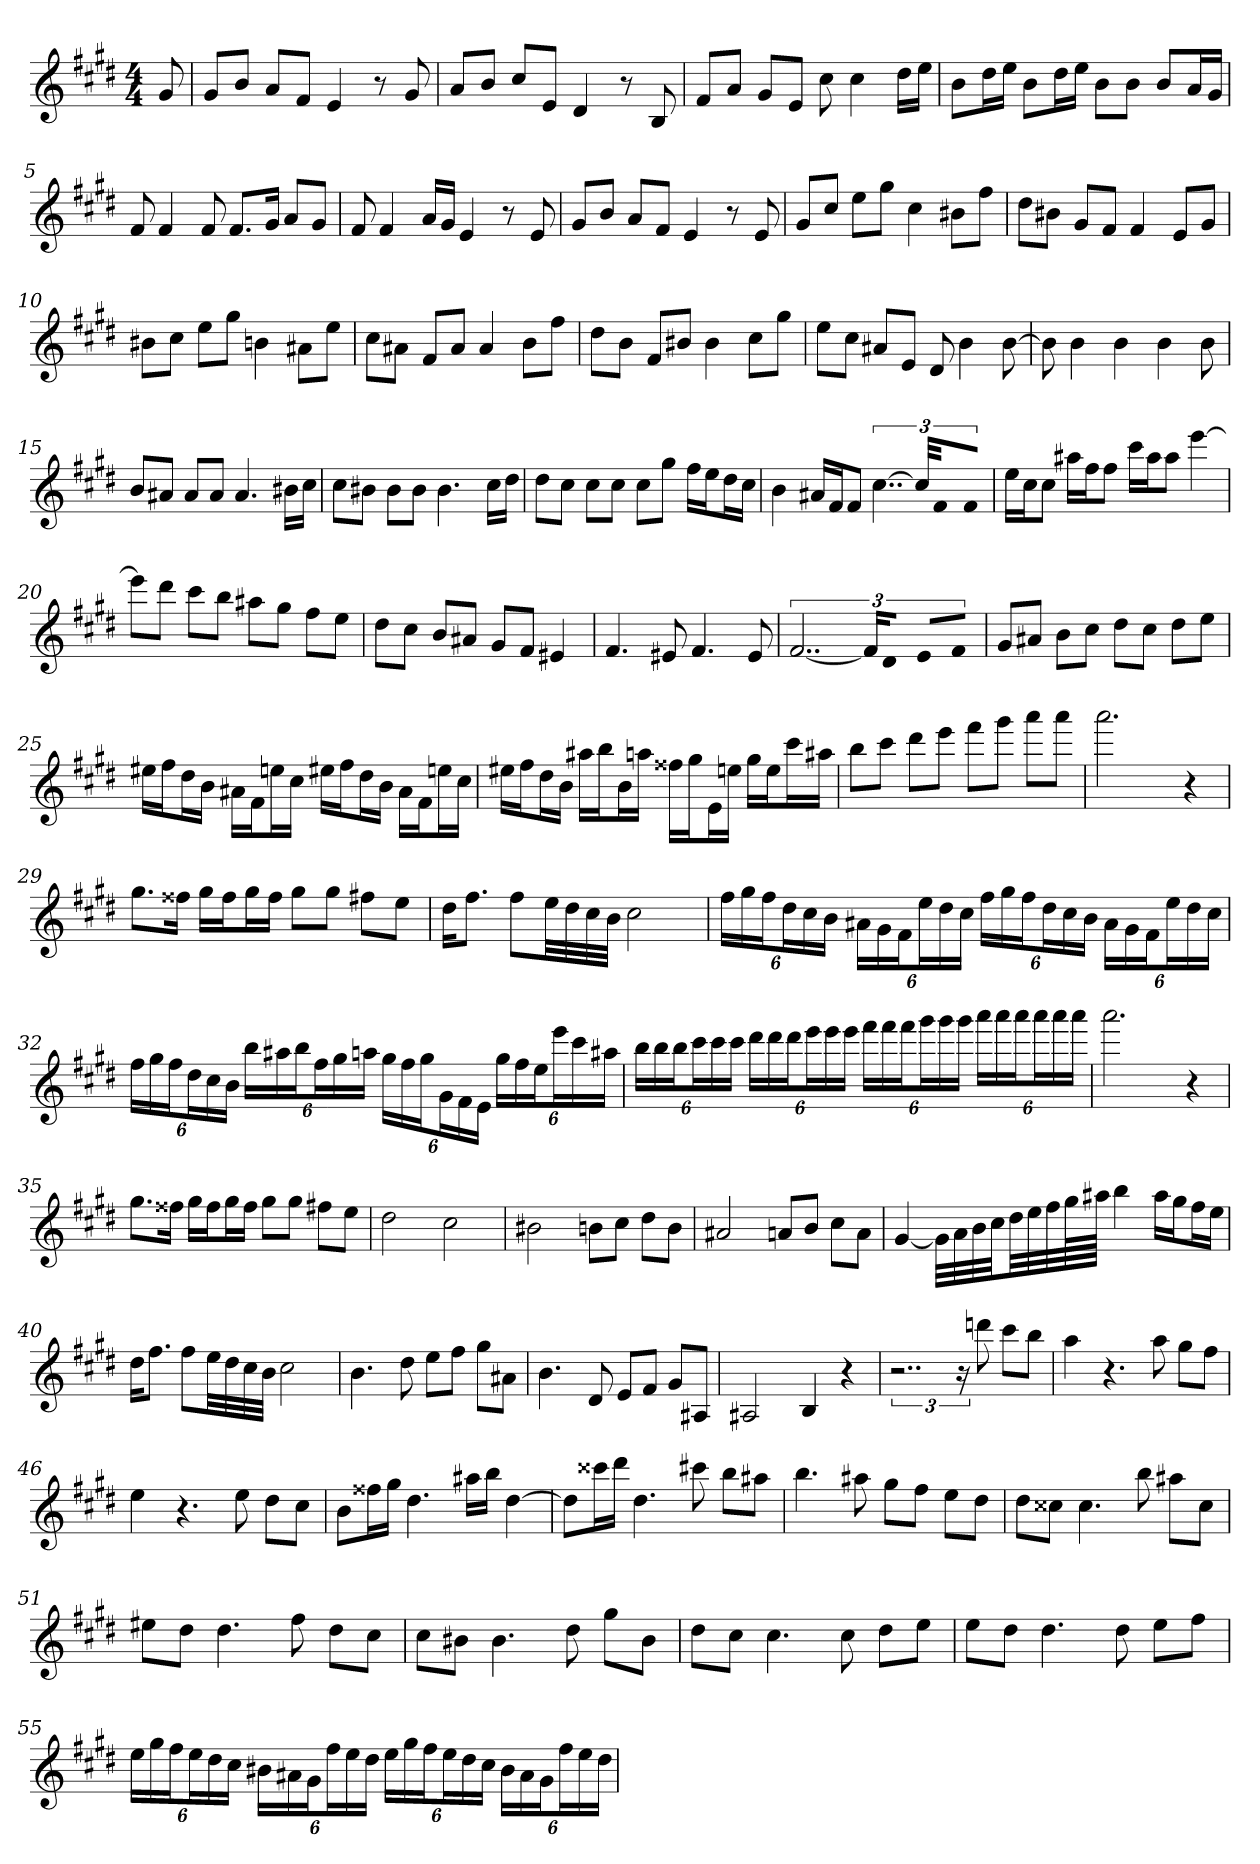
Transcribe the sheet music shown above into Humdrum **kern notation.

**kern
*part1
*staff1
*k[f#c#g#d#]
*E:
*M4/4
*MM152
=
8g#
=1
8g#L
8bJ
8aL
8f#J
4e
8r
8g#
=2
8aL
8bJ
8cc#L
8eJ
4d#
8r
8B
=3
8f#L
8aJ
8g#L
8eJ
8cc#
4cc#
16dd#LL
16eeJJ
=4
8bL
16dd#L
16eeJJ
8bL
16dd#L
16eeJJ
8bL
8bJ
8bL
16aL
16g#JJ
=5
8f#
4f#
8f#
8.f#L
16g#Jk
8aL
8g#J
=6
8f#
4f#
16aLL
16g#JJ
4e
8r
8e
=7
8g#L
8bJ
8aL
8f#J
4e
8r
8e
=8
8g#L
8cc#J
8eeL
8gg#J
4cc#
8b#XL
8ff#J
=9
8dd#L
8b#XJ
8g#L
8f#J
4f#
8eL
8g#J
=10
8b#XL
8cc#J
8eeL
8gg#J
4bn
8a#XL
8eeJ
=11
8cc#L
8a#XJ
8f#L
8a#J
4a#
8bL
8ff#J
=12
8dd#L
8bJ
8f#L
8b#XJ
4b#
8cc#L
8gg#J
=13
8eeL
8cc#J
8a#XL
8eJ
8d#
4b
[8b
=14
8b]
4b
4b
4b
8b
=15
8bL
8a#XJ
8a#L
8a#J
4.a#
16b#XLL
16cc#JJ
=16
8cc#L
8b#XJ
8b#L
8b#J
4.b#
16cc#LL
16dd#JJ
=17
8dd#L
8cc#J
8cc#L
8cc#J
8cc#L
8gg#J
16ff#LL
16eeJ
16dd#L
16cc#JJ
=18
4b
16a#XLL
16f#J
8f#J
[6..cc#
48cc#KLL]
16f#J
8f#J
=19
16eeLL
16cc#J
8cc#J
16aa#XLL
16ff#J
8ff#J
16ccc#LL
16aa#J
8aa#J
[4eee
=20
8eeeL]
8ddd#J
8ccc#L
8bbJ
8aa#XL
8gg#J
8ff#L
8eeJ
=21
8dd#L
8cc#J
8bL
8a#XJ
8g#L
8f#J
4e#X
=22
4.f#
8e#X
4.f#
8e#
=23
[3..f#
24f#KL]
8d#J
8eL
8f#J
=24
8g#L
8a#XJ
8bL
8cc#J
8dd#L
8cc#J
8dd#L
8eeJ
=25
16ee#XLL
16ff#J
16dd#L
16bJJ
16a#XLL
16f#J
16eenL
16cc#JJ
16ee#XLL
16ff#J
16dd#L
16bJJ
16a#LL
16f#J
16eenL
16cc#JJ
=26
16ee#XLL
16ff#J
16dd#L
16bJJ
16aa#XLL
16bbJ
16bL
16aanJJ
16ff##XLL
16gg#J
16eL
16eenJJ
16gg#LL
16eeJ
16ccc#L
16aa#XJJ
=27
8bbL
8ccc#J
8ddd#L
8eeeJ
8fff#L
8ggg#J
8aaaL
8aaaJ
=28
2.aaa
4r
=29
8.gg#L
16ff##XJk
16gg#LL
16ff##J
16gg#L
16ff##JJ
8gg#L
8gg#J
8ff#XL
8eeJ
=30
16dd#KL
8.ff#J
8ff#L
32eeLL
32dd#
32cc#
32bJJJ
2cc#
=31
24ff#LL
24gg#
24ff#J
24dd#L
24cc#
24bJJ
24a#XLL
24g#
24f#J
24eeL
24dd#
24cc#JJ
24ff#LL
24gg#
24ff#J
24dd#L
24cc#
24bJJ
24a#LL
24g#
24f#J
24eeL
24dd#
24cc#JJ
=32
24ff#LL
24gg#
24ff#J
24dd#L
24cc#
24bJJ
24bbLL
24aa#X
24bbJ
24ff#L
24gg#
24aanJJ
24gg#LL
24ff#
24gg#J
24g#L
24f#
24eJJ
24gg#LL
24ff#
24eeJ
24eeeL
24ccc#
24aa#XJJ
=33
24bbLL
24bb
24bbJ
24ccc#L
24ccc#
24ccc#JJ
24ddd#LL
24ddd#
24ddd#J
24eeeL
24eee
24eeeJJ
24fff#LL
24fff#
24fff#J
24ggg#L
24ggg#
24ggg#JJ
24aaaLL
24aaa
24aaaJ
24aaaL
24aaa
24aaaJJ
=34
2.aaa
4r
=35
8.gg#L
16ff##XJk
16gg#LL
16ff##J
16gg#L
16ff##JJ
8gg#L
8gg#J
8ff#XL
8eeJ
=36
2dd#
2cc#
=37
2b#X
8bnL
8cc#J
8dd#L
8bJ
=38
2a#X
8anL
8bJ
8cc#L
8aJ
=39
[4g#
32g#LLL]
32a
32b
32cc#JJ
32dd#LL
32ee
32ff#
64gg#L
64aa#XJJJJ
4bb
16aa#LL
16gg#J
16ff#L
16eeJJ
=40
16dd#KL
8.ff#J
8ff#L
32eeLL
32dd#
32cc#
32bJJJ
2cc#
=41
4.b
8dd#
8eeL
8ff#J
8gg#L
8a#XJ
=42
4.b
8d#
8eL
8f#J
8g#L
8A#XJ
=43
2A#X
4B
4r
=44
3..r
24r
8dddn
8ccc#L
8bbJ
=45
4aa
4.r
8aa
8gg#L
8ff#J
=46
4ee
4.r
8ee
8dd#L
8cc#J
=47
8bL
16ff##XL
16gg#JJ
4.dd#
16aa#XLL
16bbJJ
[4dd#
=48
8dd#L]
16ccc##XL
16ddd#JJ
4.dd#
8ccc#X
8bbL
8aa#XJ
=49
4.bb
8aa#X
8gg#L
8ff#J
8eeL
8dd#J
=50
8dd#L
8cc##XJ
4.cc##
8bb
8aa#XL
8cc##J
=51
8ee#XL
8dd#J
4.dd#
8ff#
8dd#L
8cc#J
=52
8cc#L
8b#XJ
4.b#
8dd#
8gg#L
8b#J
=53
8dd#L
8cc#J
4.cc#
8cc#
8dd#L
8eeJ
=54
8eeL
8dd#J
4.dd#
8dd#
8eeL
8ff#J
=55
24eeLL
24gg#
24ff#J
24eeL
24dd#
24cc#JJ
24b#XLL
24a#X
24g#J
24ff#L
24ee
24dd#JJ
24eeLL
24gg#
24ff#J
24eeL
24dd#
24cc#JJ
24b#LL
24a#
24g#J
24ff#L
24ee
24dd#JJ
=
*-
